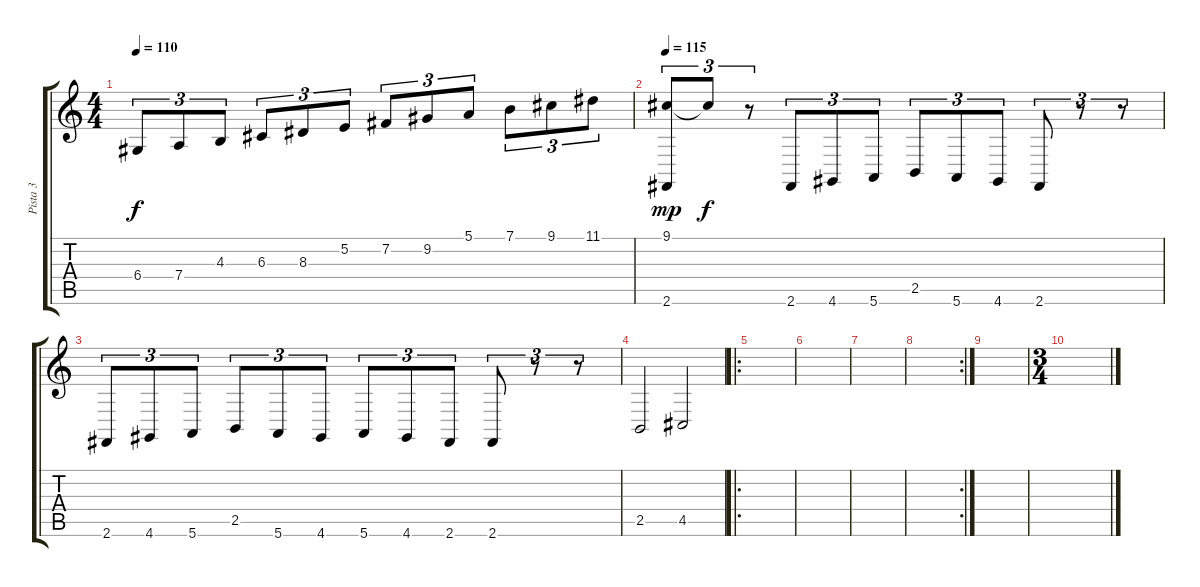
\track ("Pista 3" "Pista 3") {instrument acousticgrandpiano}
\staff {score tabs}
\tuning (E4 B3 G3 D3 A2 E2) {hide}
\ts (4 4)
\tempo 110
\clef g2
\ks c
6.4.8{tu (3 2) dy f} 7.4.8{tu (3 2)} 4.3.8{tu (3 2)} 6.3.8{tu (3 2)} 8.3.8{tu (3 2)} 5.2.8{tu (3 2)} 7.2.8{tu (3 2)} 9.2.8{tu (3 2)} 5.1.8{tu (3 2)} 7.1.8{tu (3 2)} 9.1.8{tu (3 2)} 11.1.8{tu (3 2)} |
\tempo 115
(9.1 2.6).8{tu (3 2) dy mp} 9.1{t}.8{tu (3 2) dy f} r.8{tu (3 2)} 2.6.8{tu (3 2)} 4.6.8{tu (3 2)} 5.6.8{tu (3 2)} 2.5.8{tu (3 2)} 5.6.8{tu (3 2)} 4.6.8{tu (3 2)} 2.6.8{tu (3 2)} r.8{tu (3 2)} r.8{tu (3 2)} |
2.6.8{tu (3 2)} 4.6.8{tu (3 2)} 5.6.8{tu (3 2)} 2.5.8{tu (3 2)} 5.6.8{tu (3 2)} 4.6.8{tu (3 2)} 5.6.8{tu (3 2)} 4.6.8{tu (3 2)} 2.6.8{tu (3 2)} 2.6.8{tu (3 2)} r.8{tu (3 2)} r.8{tu (3 2)} |
2.5.2 4.5.2 |
\ro
|
|
|
\rc 2
|
|
\ts (3 4)
